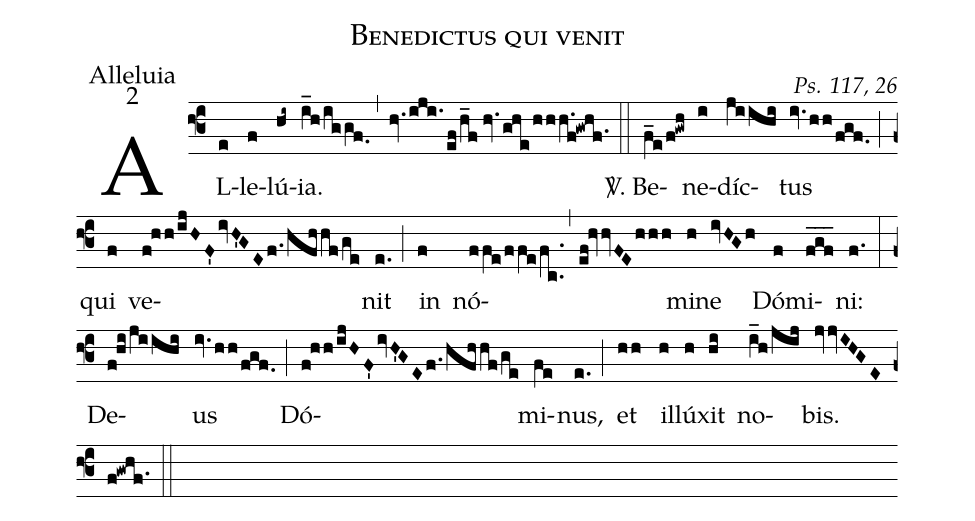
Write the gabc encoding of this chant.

name: Benedictus qui venit;
office-part: Alleluia;
mode: 2;
commentary: Ps. 117, 26;
%%
(f3) AL(e)le(f)lú(hi~)ia.(i_h/iggf.0) (,) (hv.iji./ef/h_f//hv.ghe/hhh.f!gwhf.1) (::)
<sp>V/</sp>. Be(f_e/f!gwh)ne(i)díc(jiihi)tus(iv.hh/fgf.) (;) qui(f) ve(f!hh/ijHF'ivH'GE/f./hfhhf/ge)nit(e.) (;) in(f) nó(ffe/ffe/fc..,ef!hvvFEhhh)mi(h)ne(ivHGh) Dó(f)mi(f_g_f_)ni:(f.) (:)
De(f!hi/jiihi)us(iv.hh/fgf.) (;) Dó(f!hh/ijHF'ivH'GEf./hfhhf/ge)mi(fe)nus,(e.) (;) et(hh) il(h)lú(h)xit(hi) no(i_h/jij)bis.(jvvIHGE//f!gwhf.1) (::)
